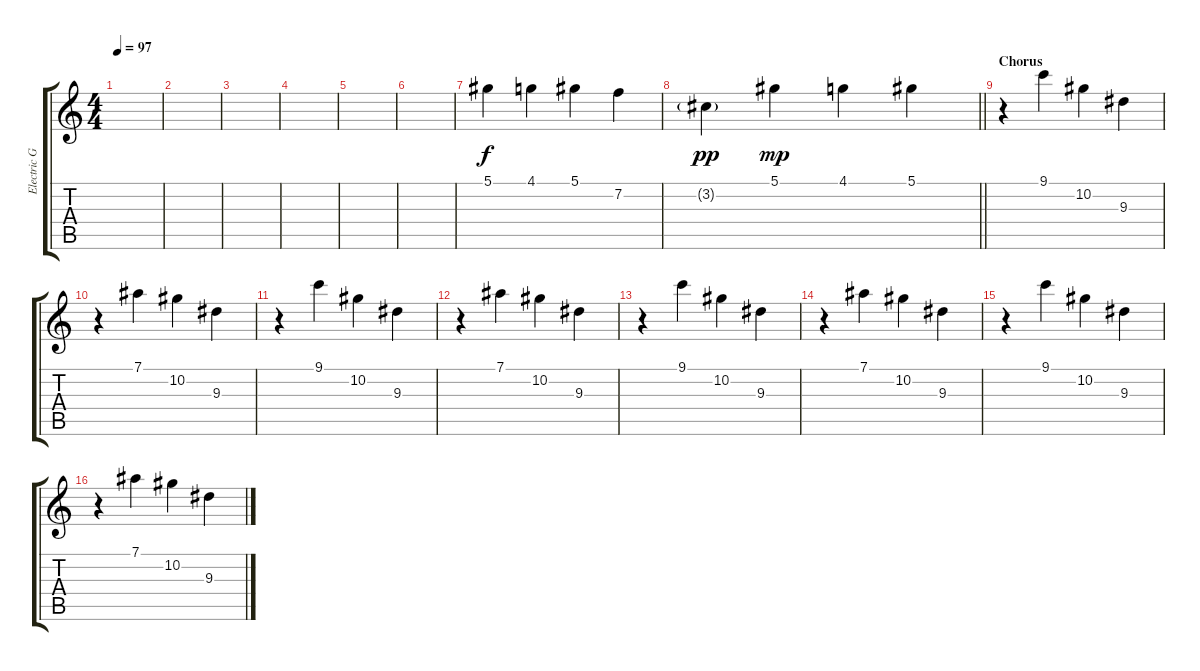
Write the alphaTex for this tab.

\track ("Electric Guitar" "Electric G") {instrument overdrivenguitar}
\staff {score tabs}
\tuning (Eb4 Bb3 Gb3 Db3 Ab2 Db2) {hide}
\ts (4 4)
\tempo 97
\clef g2
\ks c
|
|
|
|
|
|
5.1.4 4.1.4 5.1.4 7.2.4 |
\barLineRight lightlight
3.2{g}.4{dy pp} 5.1.4{dy mp} 4.1.4 5.1.4 |
\section ("" "Chorus")
r.4 9.1.4 10.2.4 9.3.4 |
r.4 7.1.4 10.2.4 9.3.4 |
r.4 9.1.4 10.2.4 9.3.4 |
r.4 7.1.4 10.2.4 9.3.4 |
r.4 9.1.4 10.2.4 9.3.4 |
r.4 7.1.4 10.2.4 9.3.4 |
r.4 9.1.4 10.2.4 9.3.4 |
r.4 7.1.4 10.2.4 9.3.4
